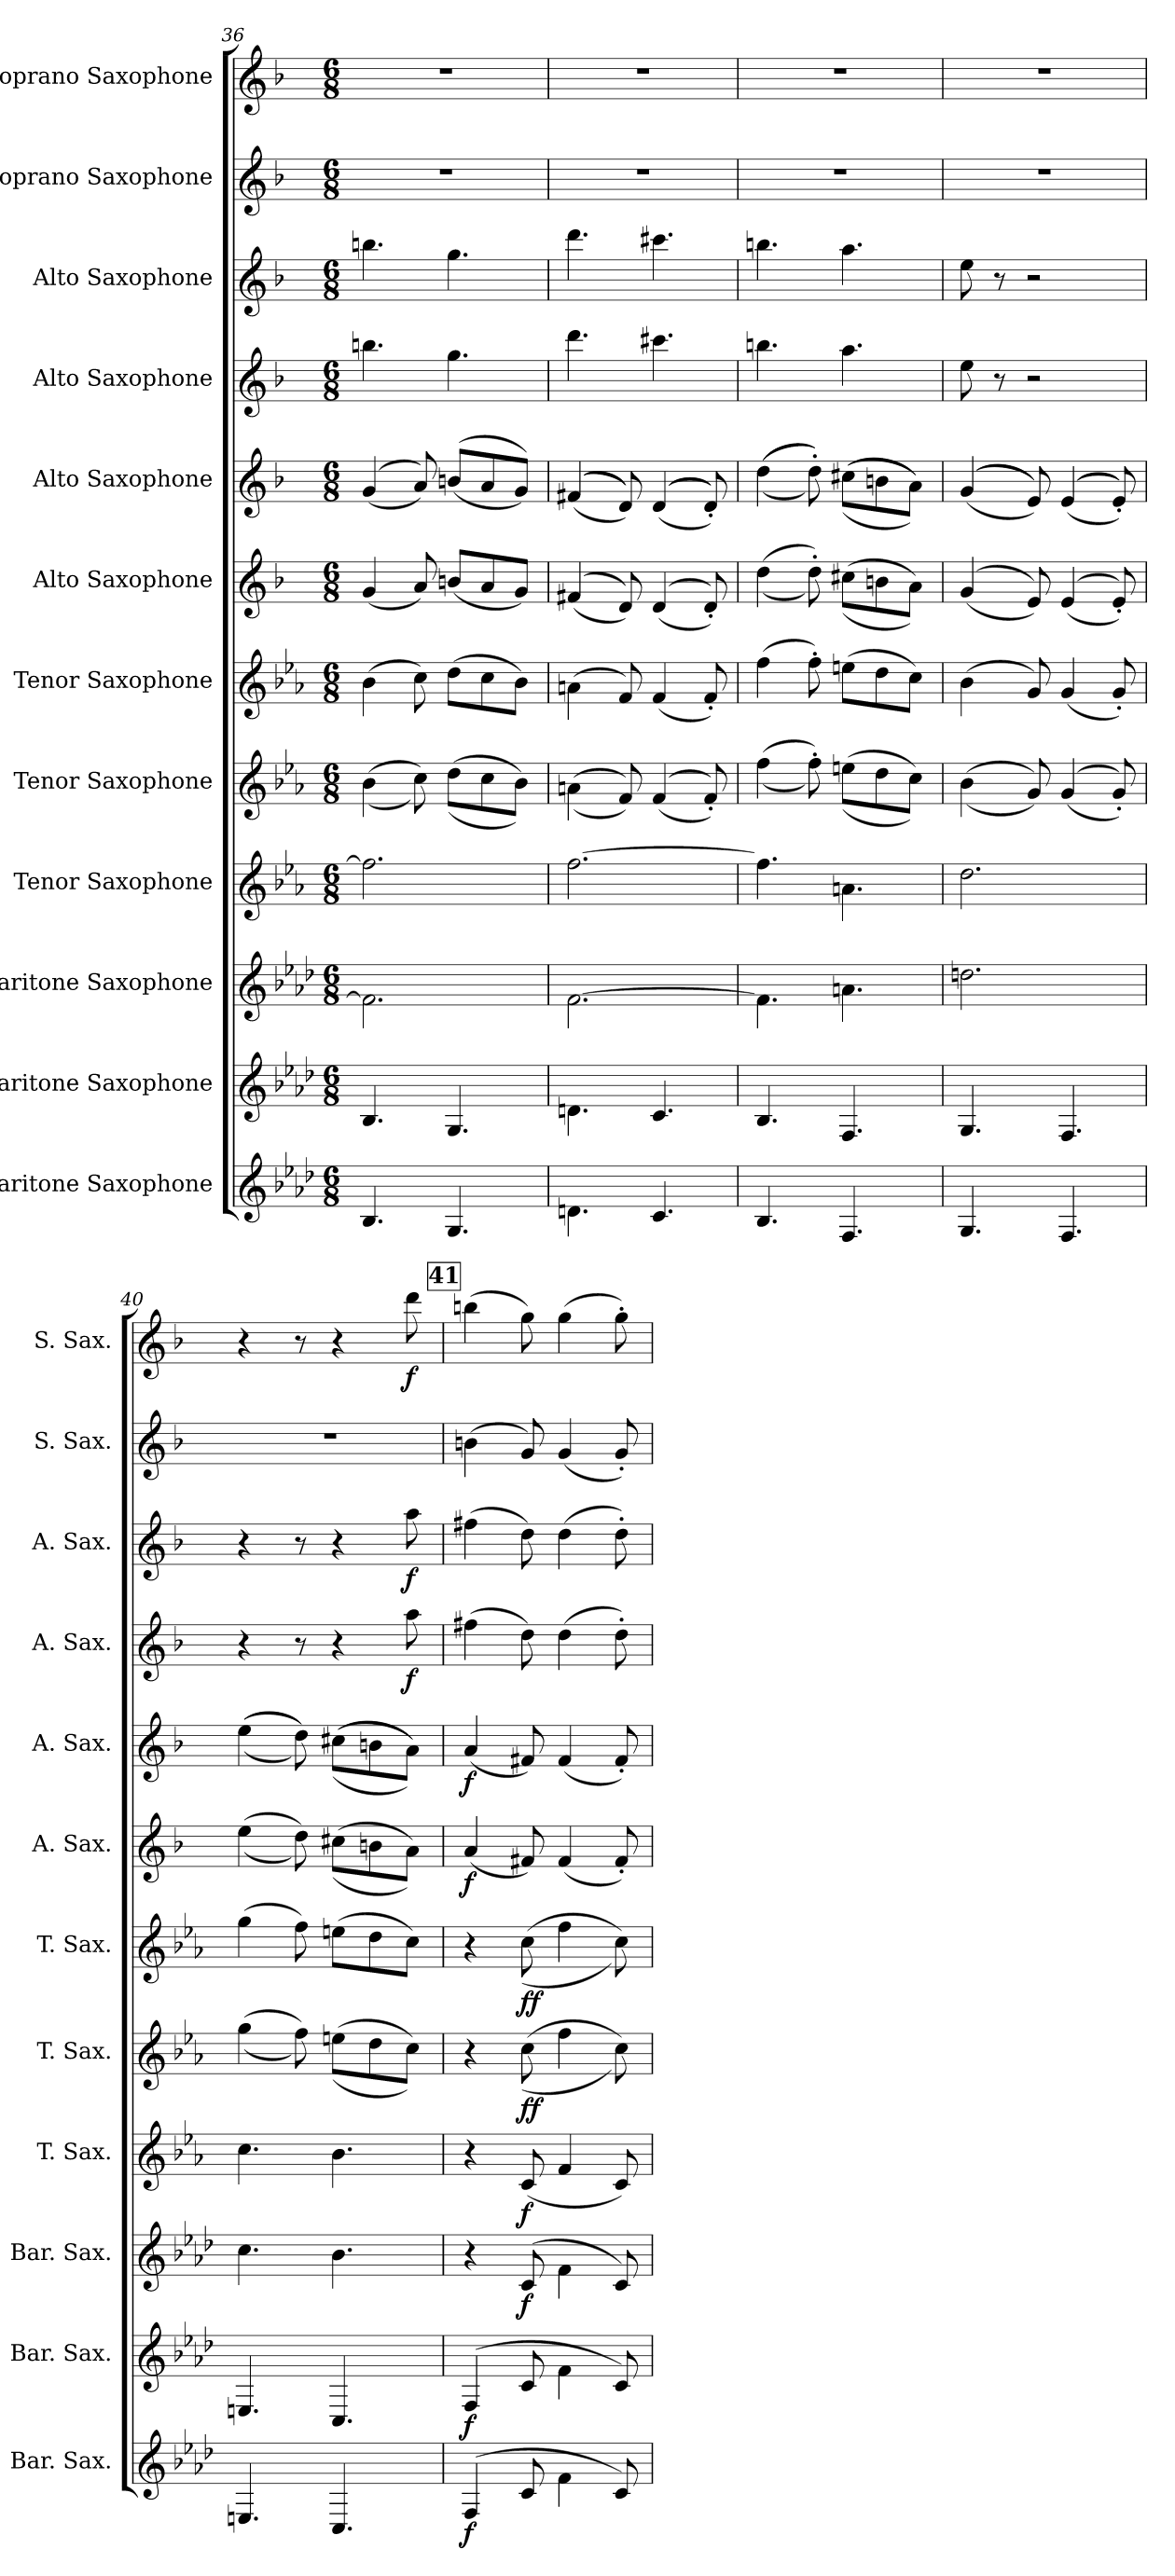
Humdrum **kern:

**kern	**dynam	**kern	**dynam	**kern	**dynam	**kern	**dynam	**kern	**dynam	**kern	**dynam	**kern	**dynam	**kern	**dynam	**kern	**dynam	**kern	**dynam	**kern	**kern	**dynam
*part12	*part12	*part11	*part11	*part10	*part10	*part9	*part9	*part8	*part8	*part7	*part7	*part6	*part6	*part5	*part5	*part4	*part4	*part3	*part3	*part2	*part1	*part1
*staff12	*staff12	*staff11	*staff11	*staff10	*staff10	*staff9	*staff9	*staff8	*staff8	*staff7	*staff7	*staff6	*staff6	*staff5	*staff5	*staff4	*staff4	*staff3	*staff3	*staff2	*staff1	*staff1
*I"Baritone Saxophone	*	*I"Baritone Saxophone	*	*I"Baritone Saxophone	*	*I"Tenor Saxophone	*	*I"Tenor Saxophone	*	*I"Tenor Saxophone	*	*I"Alto Saxophone	*	*I"Alto Saxophone	*	*I"Alto Saxophone	*	*I"Alto Saxophone	*	*I"Soprano Saxophone	*I"Soprano Saxophone	*
*I'Bar. Sax.	*	*I'Bar. Sax.	*	*I'Bar. Sax.	*	*I'T. Sax.	*	*I'T. Sax.	*	*I'T. Sax.	*	*I'A. Sax.	*	*I'A. Sax.	*	*I'A. Sax.	*	*I'A. Sax.	*	*I'S. Sax.	*I'S. Sax.	*
!!LO:PB:g=z
*clefG2	*	*clefG2	*	*clefG2	*	*clefG2	*	*clefG2	*	*clefG2	*	*clefG2	*	*clefG2	*	*clefG2	*	*clefG2	*	*clefG2	*clefG2	*
*ITrd12c21	*	*ITrd12c21	*	*ITrd12c21	*	*ITrd8c14	*	*ITrd8c14	*	*ITrd8c14	*	*ITrd5c9	*	*ITrd5c9	*	*ITrd5c9	*	*ITrd5c9	*	*ITrd1c2	*ITrd1c2	*
*k[b-e-a-d-]	*	*k[b-e-a-d-]	*	*k[b-e-a-d-]	*	*k[b-e-a-]	*	*k[b-e-a-]	*	*k[b-e-a-]	*	*k[b-e-a-d-]	*	*k[b-e-a-d-]	*	*k[b-e-a-d-]	*	*k[b-e-a-d-]	*	*k[b-e-a-]	*k[b-e-a-]	*
*M6/8	*	*M6/8	*	*M6/8	*	*M6/8	*	*M6/8	*	*M6/8	*	*M6/8	*	*M6/8	*	*M6/8	*	*M6/8	*	*M6/8	*M6/8	*
=36	=36	=36	=36	=36	=36	=36	=36	=36	=36	=36	=36	=36	=36	=36	=36	=36	=36	=36	=36	=36	=36	=36
4.BB-/	.	4.BB-/	.	2.F\]	.	2.f\]	.	((4B-\	.	(4B-\	.	(4B-/	.	((4B-/	.	4.ddn\	.	4.ddn\	.	2.r	2.r	.
.	.	.	.	.	.	.	.	8c\))	.	8c\)	.	8c/)	.	8c/))	.	.	.	.	.	.	.	.
4.GG/	.	4.GG/	.	.	.	.	.	((8d\L	.	(8d\L	.	(8dn/L	.	((8dn/L	.	4.b-\	.	4.b-\	.	.	.	.
.	.	.	.	.	.	.	.	8c\	.	8c\	.	8c/	.	8c/	.	.	.	.	.	.	.	.
.	.	.	.	.	.	.	.	8B-\J))	.	8B-\J)	.	8B-/J)	.	8B-/J))	.	.	.	.	.	.	.	.
=37	=37	=37	=37	=37	=37	=37	=37	=37	=37	=37	=37	=37	=37	=37	=37	=37	=37	=37	=37	=37	=37	=37
4.Dn\	.	4.Dn\	.	[2.F\	.	[2.f\	.	((4An\	.	(4An\	.	((4An/	.	(((4An/	.	4.ff\	.	4.ff\	.	2.r	2.r	.
.	.	.	.	.	.	.	.	8F/))	.	8F/)	.	8F/))	.	8F/)))	.	.	.	.	.	.	.	.
4.C/	.	4.C/	.	.	.	.	.	((4F/	.	(4F/	.	((4F/	.	(((4F/	.	4.een\	.	4.een\	.	.	.	.
.	.	.	.	.	.	.	.	8F'/))	.	8F'/)	.	8F'/))	.	8F'/)))	.	.	.	.	.	.	.	.
=38	=38	=38	=38	=38	=38	=38	=38	=38	=38	=38	=38	=38	=38	=38	=38	=38	=38	=38	=38	=38	=38	=38
4.BB-/	.	4.BB-/	.	4.F\]	.	4.f\]	.	((4f\	.	(4f\	.	((4f\	.	(((4f\	.	4.ddn\	.	4.ddn\	.	2.r	2.r	.
.	.	.	.	.	.	.	.	8f'\))	.	8f'\)	.	8f'\))	.	8f'\)))	.	.	.	.	.	.	.	.
4.FF/	.	4.FF/	.	4.An\	.	4.An\	.	((8en\L	.	(8en\L	.	((8en\L	.	(((8en\L	.	4.cc\	.	4.cc\	.	.	.	.
.	.	.	.	.	.	.	.	8d\	.	8d\	.	8dn\	.	8dn\	.	.	.	.	.	.	.	.
.	.	.	.	.	.	.	.	8c\J))	.	8c\J)	.	8c\J))	.	8c\J)))	.	.	.	.	.	.	.	.
=39	=39	=39	=39	=39	=39	=39	=39	=39	=39	=39	=39	=39	=39	=39	=39	=39	=39	=39	=39	=39	=39	=39
4.GG/	.	4.GG/	.	2.dn\	.	2.d\	.	((4B-\	.	(4B-\	.	((4B-/	.	(((4B-/	.	8g\	.	8g\	.	2.r	2.r	.
.	.	.	.	.	.	.	.	.	.	.	.	.	.	.	.	8r	.	8r	.	.	.	.
.	.	.	.	.	.	.	.	8G/))	.	8G/)	.	8G/))	.	8G/)))	.	2r	.	2r	.	.	.	.
4.FF/	.	4.FF/	.	.	.	.	.	((4G/	.	(4G/	.	((4G/	.	(((4G/	.	.	.	.	.	.	.	.
.	.	.	.	.	.	.	.	8G'/))	.	8G'/)	.	8G'/))	.	8G'/)))	.	.	.	.	.	.	.	.
=40	=40	=40	=40	=40	=40	=40	=40	=40	=40	=40	=40	=40	=40	=40	=40	=40	=40	=40	=40	=40	=40	=40
4.EEn/	.	4.EEn/	.	4.c\	.	4.c\	.	((4g\	.	(4g\	.	((4g\	.	(((4g\	.	4r	.	4r	.	2.r	4r	.
.	.	.	.	.	.	.	.	8f\))	.	8f\)	.	8f\))	.	8f\)))	.	8r	.	8r	.	.	8r	.
4.CC/	.	4.CC/	.	4.B-\	.	4.B-\	.	((8en\L	.	(8en\L	.	((8en\L	.	(((8en\L	.	4r	.	4r	.	.	4r	.
.	.	.	.	.	.	.	.	8d\	.	8d\	.	8dn\	.	8dn\	.	.	.	.	.	.	.	.
!	!	!	!	!	!	!	!	!	!	!	!	!	!	!	!	!	!LO:DY:b	!	!LO:DY:b	!	!	!LO:DY:b
.	.	.	.	.	.	.	.	8c\J))	.	8c\J)	.	8c\J))	.	8c\J)))	.	8cc\	f	8cc\	f	.	8ccc\	f
!!LO:REH:place=s1:a:B:fs=14:t=41
=41	=41	=41	=41	=41	=41	=41	=41	=41	=41	=41	=41	=41	=41	=41	=41	=41	=41	=41	=41	=41	=41	=41
!	!LO:DY:b	!	!LO:DY:b	!	!	!	!	!	!	!	!	!	!LO:DY:b	!	!LO:DY:b	!	!	!	!	!	!	!
(4FF/	f	(4FF/	f	4r	.	4r	.	4r	.	4r	.	(4c/	f	(4c/	f	(4an\	.	(4an\	.	(4an\	(4aan\	.
!	!	!	!	!	!LO:DY:b	!	!LO:DY:b	!	!LO:DY:b	!	!	!	!	!	!	!	!	!	!	!	!	!
!	!	!	!	!	!	!	!	!	!LO:DY:n=1:b	!	!LO:DY:b	!	!	!	!	!	!	!	!	!	!	!
!	!	!	!	!	!	!	!	!	!	!	!LO:DY:n=1:b	!	!	!	!	!	!	!	!	!	!	!
8C/	.	8C/	.	(8C/	f	(8C/	f	((8c\	f f	((8c\	f f	8An/)	.	8An/)	.	8f\)	.	8f\)	.	8f/)	8ff\)	.
4F\	.	4F\	.	4F\	.	4F/	.	4f\	.	4f\	.	(4A/	.	(4A/	.	(4f\	.	(4f\	.	(4f/	(4ff\	.
8C/)	.	8C/)	.	8C/)	.	8C/)	.	8c\))	.	8c\))	.	8A'/)	.	8A'/)	.	8f'\)	.	8f'\)	.	8f'/)	8ff'\)	.
=	=	=	=	=	=	=	=	=	=	=	=	=	=	=	=	=	=	=	=	=	=	=
*-	*-	*-	*-	*-	*-	*-	*-	*-	*-	*-	*-	*-	*-	*-	*-	*-	*-	*-	*-	*-	*-	*-
